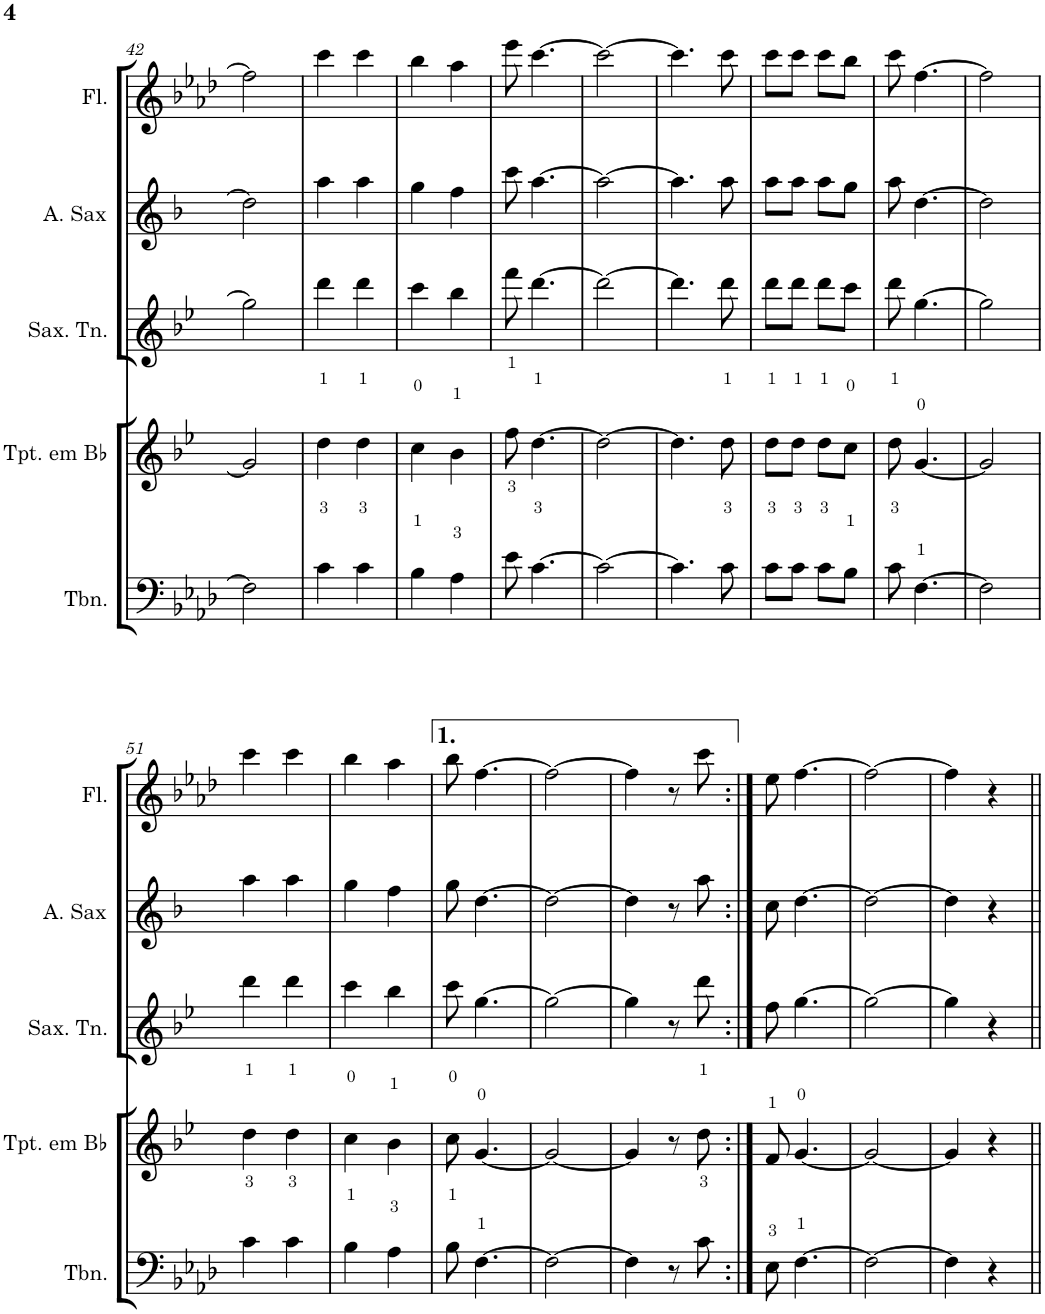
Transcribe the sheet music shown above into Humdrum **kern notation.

**kern	**kern	**kern	**kern	**kern
*part5	*part4	*part3	*part2	*part1
*staff5	*staff4	*staff3	*staff2	*staff1
*I"Trombone	*I"Trompete em Bb	*I"Saxofone Tenor	*I"Saxofone Alto	*I"Flauta Transversal
*I'Tbn.	*I'Tpt. em Bb	*I'Sax. Tn.	*	*I'Fl.
!!LO:PB:g=z
*clefF4	*clefG2	*clefG2	*clefG2	*clefG2
*	*Trd1c2	*Trd8c14	*Trd5c9	*
*k[b-e-a-d-]	*k[b-e-]	*k[b-e-]	*k[b-]	*k[b-e-a-d-]
*M2/4	*M2/4	*M2/4	*M2/4	*M2/4
=42	=42	=42	=42	=42
2F\]	2g/]	2gg\]	2dd\]	2ff\]
=43	=43	=43	=43	=43
4c\	4dd\	4ddd\	4aa\	4ccc\
4c\	4dd\	4ddd\	4aa\	4ccc\
=44	=44	=44	=44	=44
4B-\	4cc\	4ccc\	4gg\	4bb-\
4A-\	4b-\	4bb-\	4ff\	4aa-\
=45	=45	=45	=45	=45
8e-\	8ff\	8fff\	8ccc\	8eee-\
[4.c\	[4.dd\	[4.ddd\	[4.aa\	[4.ccc\
=46	=46	=46	=46	=46
2c\_	2dd\_	2ddd\_	2aa\_	2ccc\_
=47	=47	=47	=47	=47
4.c\]	4.dd\]	4.ddd\]	4.aa\]	4.ccc\]
8c\	8dd\	8ddd\	8aa\	8ccc\
=48	=48	=48	=48	=48
8c\L	8dd\L	8ddd\L	8aa\L	8ccc\L
8c\J	8dd\J	8ddd\J	8aa\J	8ccc\J
8c\L	8dd\L	8ddd\L	8aa\L	8ccc\L
8B-\J	8cc\J	8ccc\J	8gg\J	8bb-\J
=49	=49	=49	=49	=49
8c\	8dd\	8ddd\	8aa\	8ccc\
[4.F\	[4.g/	[4.gg\	[4.dd\	[4.ff\
=50	=50	=50	=50	=50
2F\]	2g/]	2gg\]	2dd\]	2ff\]
!!LO:LB:g=z
=51	=51	=51	=51	=51
4c\	4dd\	4ddd\	4aa\	4ccc\
4c\	4dd\	4ddd\	4aa\	4ccc\
=52	=52	=52	=52	=52
4B-\	4cc\	4ccc\	4gg\	4bb-\
4A-\	4b-\	4bb-\	4ff\	4aa-\
=53	=53	=53	=53	=53
8B-\	8cc\	8ccc\	8gg\	8bb-\
[4.F\	[4.g/	[4.gg\	[4.dd\	[4.ff\
=54	=54	=54	=54	=54
2F\_	2g/_	2gg\_	2dd\_	2ff\_
=55	=55	=55	=55	=55
4F\]	4g/]	4gg\]	4dd\]	4ff\]
8r	8r	8r	8r	8r
8c\	8dd\	8ddd\	8aa\	8ccc\
=56:|!	=56:|!	=56:|!	=56:|!	=56:|!
8E-\	8f/	8ff\	8cc\	8ee-\
[4.F\	[4.g/	[4.gg\	[4.dd\	[4.ff\
=57	=57	=57	=57	=57
2F\_	2g/_	2gg\_	2dd\_	2ff\_
=58	=58	=58	=58	=58
4F\]	4g/]	4gg\]	4dd\]	4ff\]
4r	4r	4r	4r	4r
=||	=||	=||	=||	=||
*-	*-	*-	*-	*-
